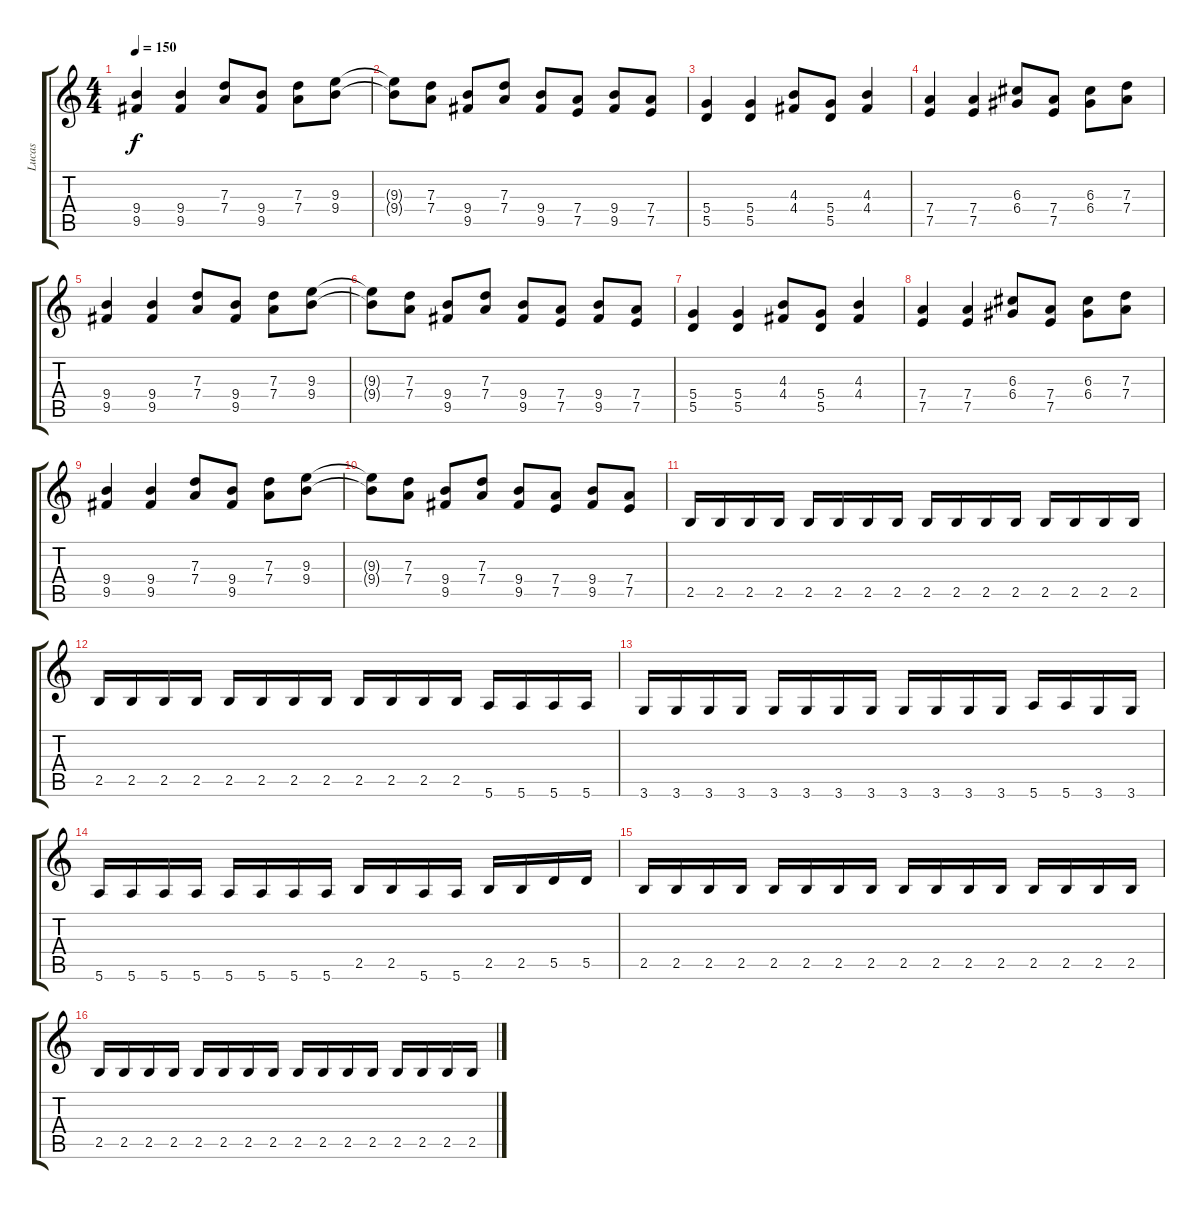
\track ("Lucas" "Lucas") {instrument distortionguitar}
\staff {score tabs}
\tuning (E4 B3 G3 D3 A2 E2) {hide}
\ts (4 4)
\tempo 150
\clef g2
\ks c
(9.4 9.5).4{dy f} (9.4 9.5).4 (7.3 7.4).8 (9.4 9.5).8 (7.3 7.4).8 (9.3 9.4).8 |
(9.3{t} 9.4{t}).8 (7.3 7.4).8 (9.4 9.5).8 (7.3 7.4).8 (9.4 9.5).8 (7.4 7.5).8 (9.4 9.5).8 (7.4 7.5).8 |
(5.4 5.5).4 (5.4 5.5).4 (4.3 4.4).8 (5.4 5.5).8 (4.3 4.4).4 |
(7.4 7.5).4 (7.4 7.5).4 (6.3 6.4).8 (7.4 7.5).8 (6.3 6.4).8 (7.3 7.4).8 |
(9.4 9.5).4 (9.4 9.5).4 (7.3 7.4).8 (9.4 9.5).8 (7.3 7.4).8 (9.3 9.4).8 |
(9.3{t} 9.4{t}).8 (7.3 7.4).8 (9.4 9.5).8 (7.3 7.4).8 (9.4 9.5).8 (7.4 7.5).8 (9.4 9.5).8 (7.4 7.5).8 |
(5.4 5.5).4 (5.4 5.5).4 (4.3 4.4).8 (5.4 5.5).8 (4.3 4.4).4 |
(7.4 7.5).4 (7.4 7.5).4 (6.3 6.4).8 (7.4 7.5).8 (6.3 6.4).8 (7.3 7.4).8 |
(9.4 9.5).4 (9.4 9.5).4 (7.3 7.4).8 (9.4 9.5).8 (7.3 7.4).8 (9.3 9.4).8 |
(9.3{t} 9.4{t}).8 (7.3 7.4).8 (9.4 9.5).8 (7.3 7.4).8 (9.4 9.5).8 (7.4 7.5).8 (9.4 9.5).8 (7.4 7.5).8 |
2.5.16 2.5.16 2.5.16 2.5.16 2.5.16 2.5.16 2.5.16 2.5.16 2.5.16 2.5.16 2.5.16 2.5.16 2.5.16 2.5.16 2.5.16 2.5.16 |
2.5.16 2.5.16 2.5.16 2.5.16 2.5.16 2.5.16 2.5.16 2.5.16 2.5.16 2.5.16 2.5.16 2.5.16 5.6.16 5.6.16 5.6.16 5.6.16 |
3.6.16 3.6.16 3.6.16 3.6.16 3.6.16 3.6.16 3.6.16 3.6.16 3.6.16 3.6.16 3.6.16 3.6.16 5.6.16 5.6.16 3.6.16 3.6.16 |
5.6.16 5.6.16 5.6.16 5.6.16 5.6.16 5.6.16 5.6.16 5.6.16 2.5.16 2.5.16 5.6.16 5.6.16 2.5.16 2.5.16 5.5.16 5.5.16 |
2.5.16 2.5.16 2.5.16 2.5.16 2.5.16 2.5.16 2.5.16 2.5.16 2.5.16 2.5.16 2.5.16 2.5.16 2.5.16 2.5.16 2.5.16 2.5.16 |
2.5.16 2.5.16 2.5.16 2.5.16 2.5.16 2.5.16 2.5.16 2.5.16 2.5.16 2.5.16 2.5.16 2.5.16 2.5.16 2.5.16 2.5.16 2.5.16
